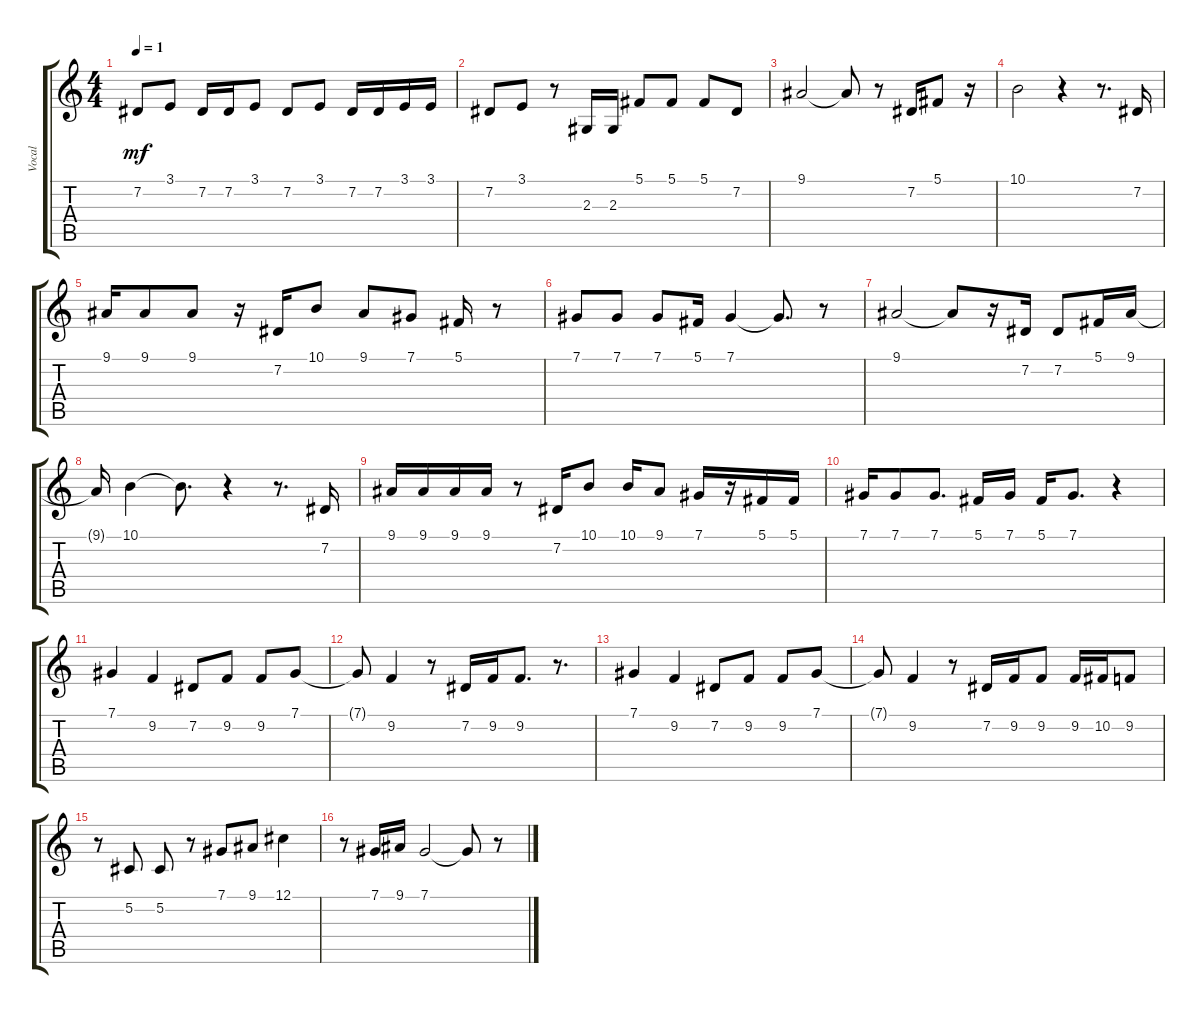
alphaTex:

\track ("Vocal" "Vocal") {instrument lead6voice}
\staff {score tabs}
\tuning (Db4 Ab3 Gb3 Db3 Ab2 Db2) {hide}
\ts (4 4)
\tempo 1
\clef g2
\ks c
7.2{t}.8{dy mf} 3.1.8 7.2.16 7.2.16 3.1.8 7.2.8 3.1.8 7.2.16 7.2.16 3.1.16 3.1.16 |
7.2.8 3.1.8 r.8 2.3.16 2.3.16 5.1.8 5.1.8 5.1.8 7.2.8 |
9.1.2 9.1{t}.8 r.8 7.2.16 5.1.8 r.16 |
10.1.2 r.4 r.8{d} 7.2.16 |
9.1.16 9.1.8 9.1.8 r.16 7.2.16 10.1.8 9.1.8 7.1.8 5.1.16 r.8 |
7.1.8 7.1.8 7.1.8 5.1.16 7.1.4 7.1{t}.8{d} r.8 |
9.1.2 9.1{t}.8 r.16 7.2.16 7.2.8 5.1.16 9.1.16 |
9.1{t}.16 10.1.4 10.1{t}.8{d} r.4 r.8{d} 7.2.16 |
9.1.16 9.1.16 9.1.16 9.1.16 r.8 7.2.16 10.1.8 10.1.16 9.1.8 7.1.16 r.16 5.1.16 5.1.16 |
7.1.16 7.1.8 7.1.8{d} 5.1.16 7.1.16 5.1.16 7.1.8{d} r.4 |
7.1.4 9.2.4 7.2.8 9.2.8 9.2.8 7.1.8 |
7.1{t}.8 9.2.4 r.8 7.2.16 9.2.16 9.2.8{d} r.8{d} |
7.1.4 9.2.4 7.2.8 9.2.8 9.2.8 7.1.8 |
7.1{t}.8 9.2.4 r.8 7.2.16 9.2.16 9.2.8 9.2.16 10.2.16 9.2.8 |
r.8 5.2.8 5.2.8 r.8 7.1.8 9.1.8 12.1.4 |
r.8 7.1.16 9.1.16 7.1.2 7.1{t}.8 r.8
